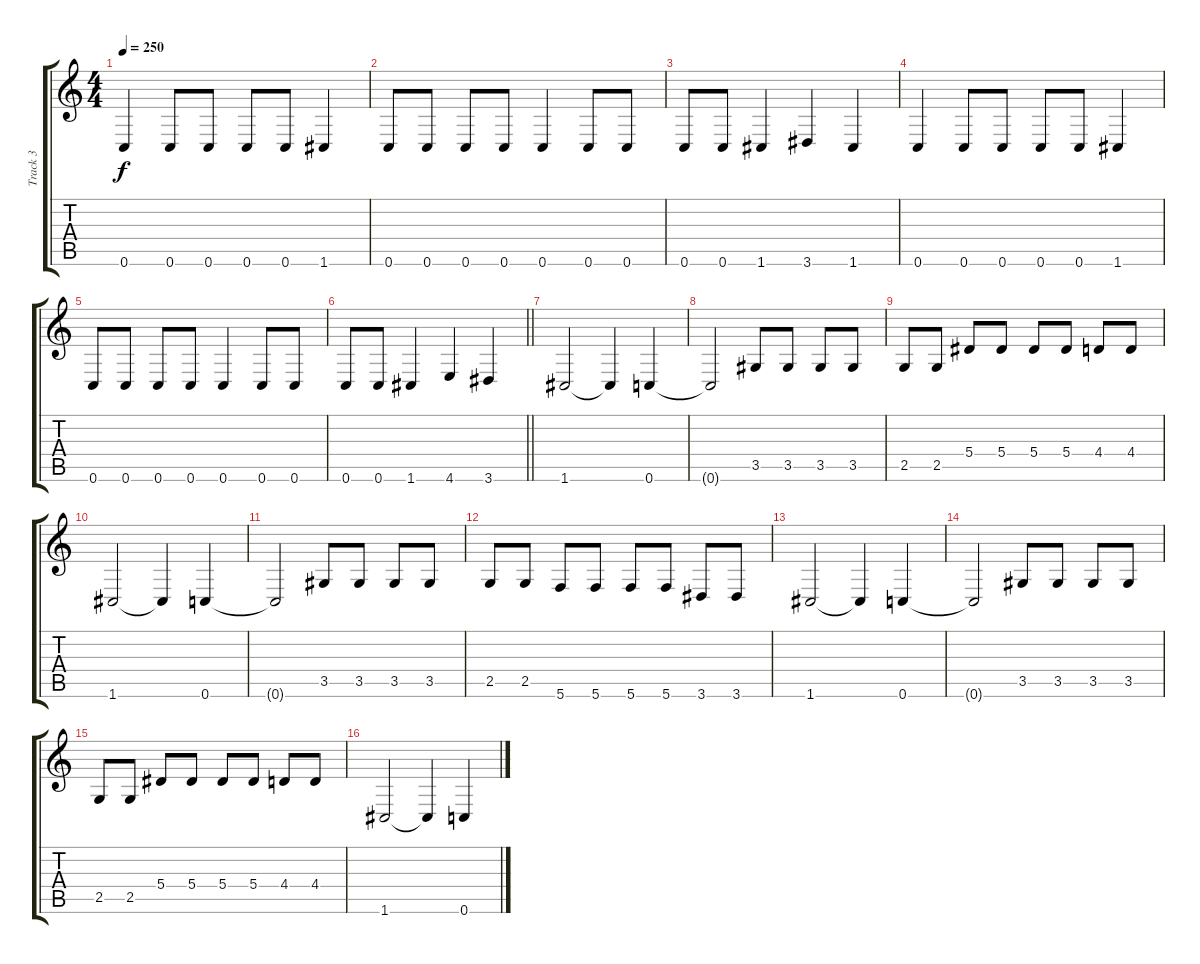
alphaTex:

\track ("Track 3" "Track 3") {instrument slapbass2}
\staff {score tabs}
\tuning (C4 G3 Eb3 Bb2 F2 C2) {hide}
\ts (4 4)
\tempo 250
\clef g2
\ks c
0.6.4{dy f} 0.6.8 0.6.8 0.6.8 0.6.8 1.6.4 |
0.6.8 0.6.8 0.6.8 0.6.8 0.6.4 0.6.8 0.6.8 |
0.6.8 0.6.8 1.6.4 3.6.4 1.6.4 |
0.6.4 0.6.8 0.6.8 0.6.8 0.6.8 1.6.4 |
0.6.8 0.6.8 0.6.8 0.6.8 0.6.4 0.6.8 0.6.8 |
\barLineRight lightlight
0.6.8 0.6.8 1.6.4 4.6.4 3.6.4 |
1.6.2 1.6{t}.4 0.6.4 |
0.6{t}.2 3.5.8 3.5.8 3.5.8 3.5.8 |
2.5.8 2.5.8 5.4.8 5.4.8 5.4.8 5.4.8 4.4.8 4.4.8 |
1.6.2 1.6{t}.4 0.6.4 |
0.6{t}.2 3.5.8 3.5.8 3.5.8 3.5.8 |
2.5.8 2.5.8 5.6.8 5.6.8 5.6.8 5.6.8 3.6.8 3.6.8 |
1.6.2 1.6{t}.4 0.6.4 |
0.6{t}.2 3.5.8 3.5.8 3.5.8 3.5.8 |
2.5.8 2.5.8 5.4.8 5.4.8 5.4.8 5.4.8 4.4.8 4.4.8 |
1.6.2 1.6{t}.4 0.6.4
